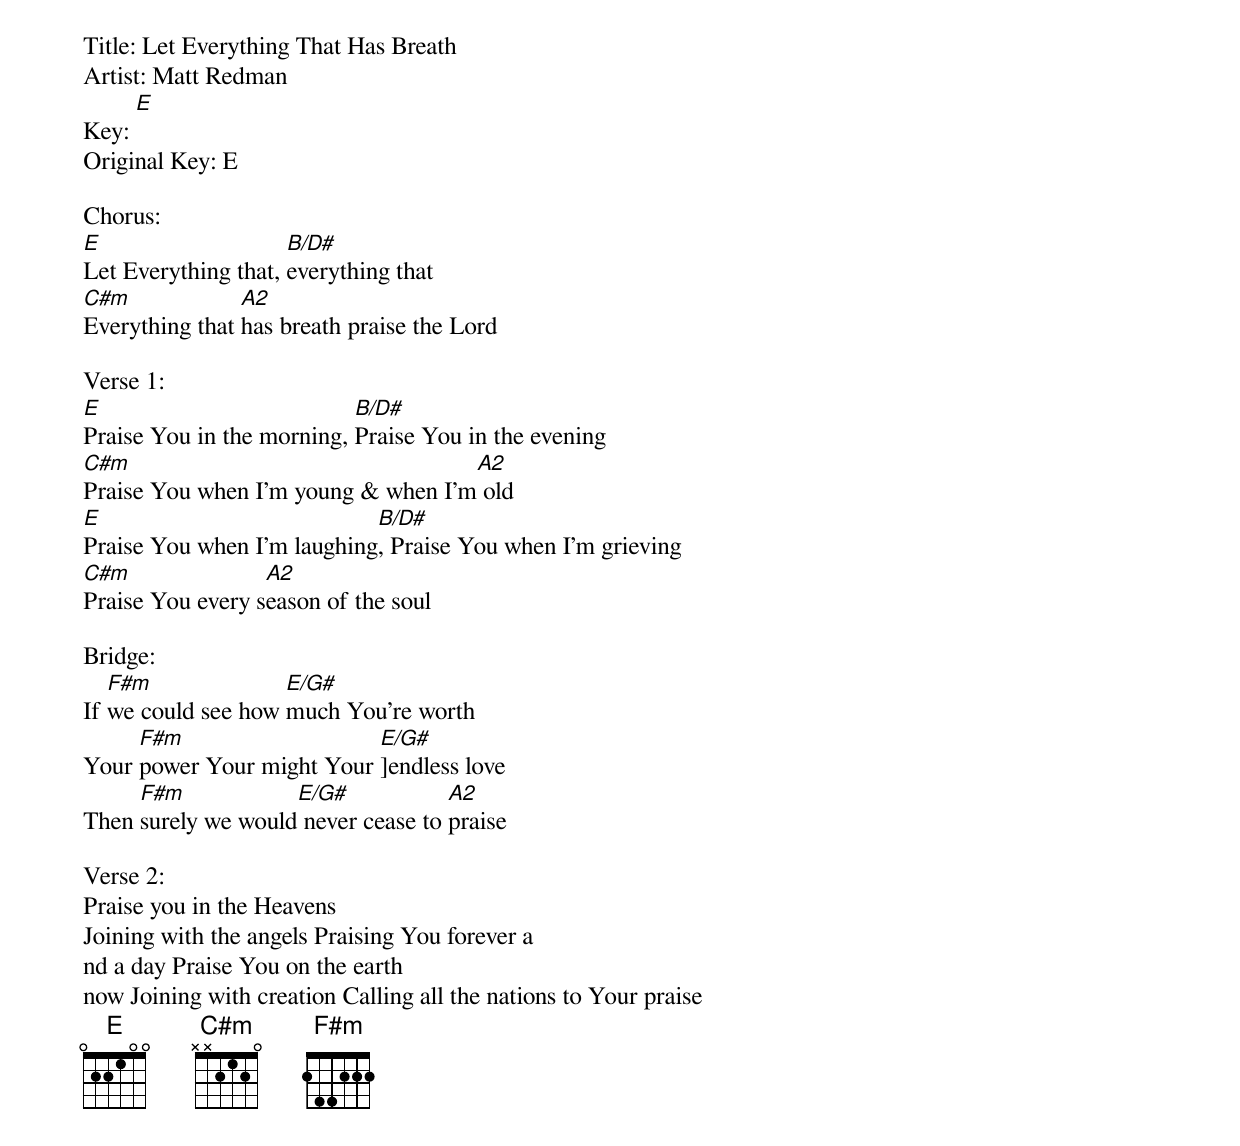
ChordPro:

Title: Let Everything That Has Breath
Artist: Matt Redman
Key: [E]
Original Key: E

Chorus:
[E]Let Everything that, [B/D#]everything that
[C#m]Everything that [A2]has breath praise the Lord

Verse 1:
[E]Praise You in the morning, [B/D#]Praise You in the evening
[C#m]Praise You when I'm young & when I'm[A2] old
[E]Praise You when I'm laughing[B/D#], Praise You when I'm grieving
[C#m]Praise You every s[A2]eason of the soul

Bridge:
If [F#m]we could see how [E/G#]much You're worth
Your [F#m]power Your might Your [E/G#]]endless love
Then [F#m]surely we would[E/G#] never cease to [A2]praise

Verse 2:
Praise you in the Heavens
Joining with the angels Praising You forever a
nd a day Praise You on the earth
now Joining with creation Calling all the nations to Your praise
